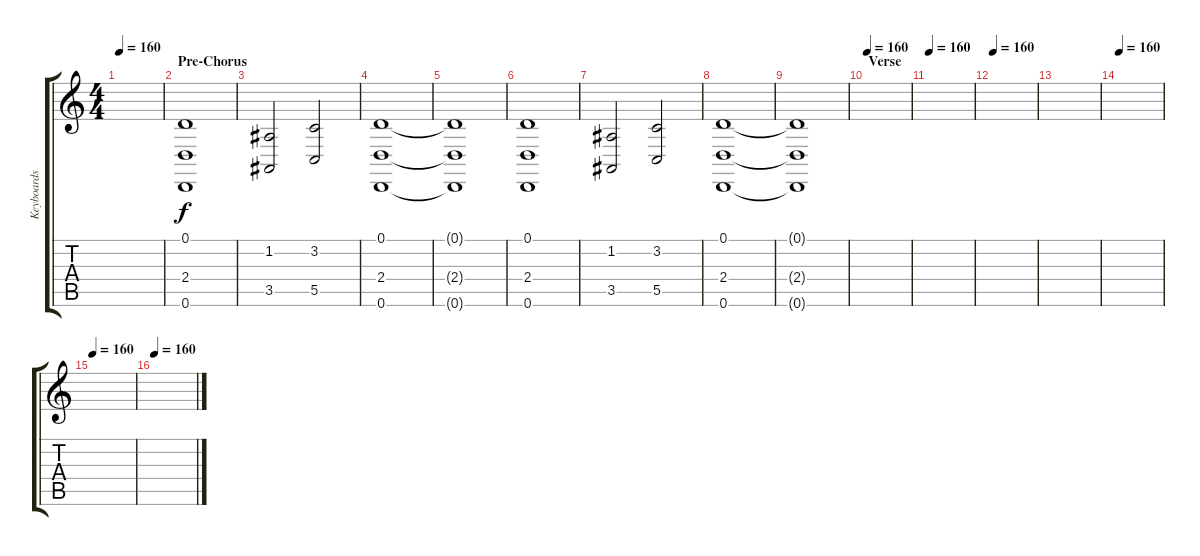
\track ("Keyboards III" "Keyboards ") {instrument tremolostrings}
\staff {score tabs}
\tuning (D4 A3 F3 C3 G2 D2) {hide}
\ts (4 4)
\tempo 160
\clef g2
\ks c
|
\section ("" "Pre-Chorus")
(0.1 2.4 0.6).1 |
(1.2 3.5).2 (3.2 5.5).2 |
(0.1 2.4 0.6).1 |
(0.1{t} 2.4{t} 0.6{t}).1 |
(0.1 2.4 0.6).1 |
(1.2 3.5).2 (3.2 5.5).2 |
(0.1 2.4 0.6).1 |
(0.1{t} 2.4{t} 0.6{t}).1 |
\section ("" "Verse")
\tempo 160
|
\tempo 160
|
\tempo 160
|
|
\tempo 160
|
\tempo 160
|
\tempo 160
